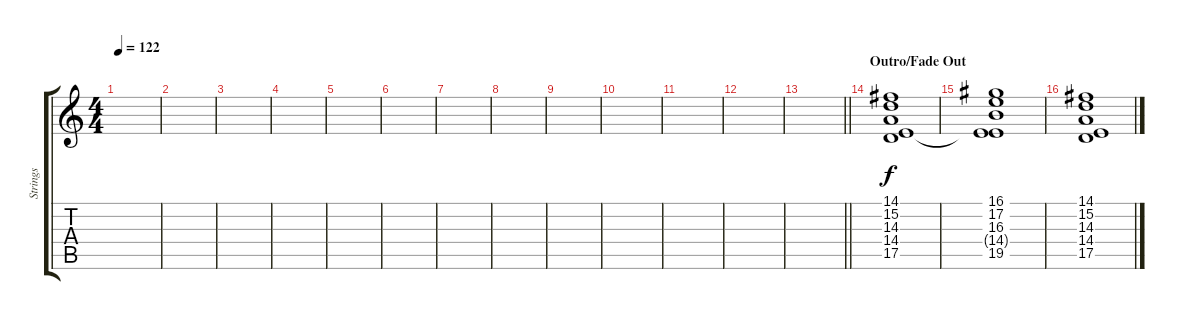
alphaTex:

\track ("Strings" "Strings") {instrument stringensemble1}
\staff {score tabs}
\tuning (E4 B3 G3 D3 A2 E2) {hide}
\ts (4 4)
\tempo 122
\clef g2
\ks c
|
|
|
|
|
|
|
|
|
|
|
|
\barLineRight lightlight
|
\section ("" "Outro/Fade Out")
(14.1 15.2 14.3 14.4 17.5).1 |
(16.1 17.2 16.3 14.4{t} 19.5).1 |
(14.1 15.2 14.3 14.4 17.5).1
